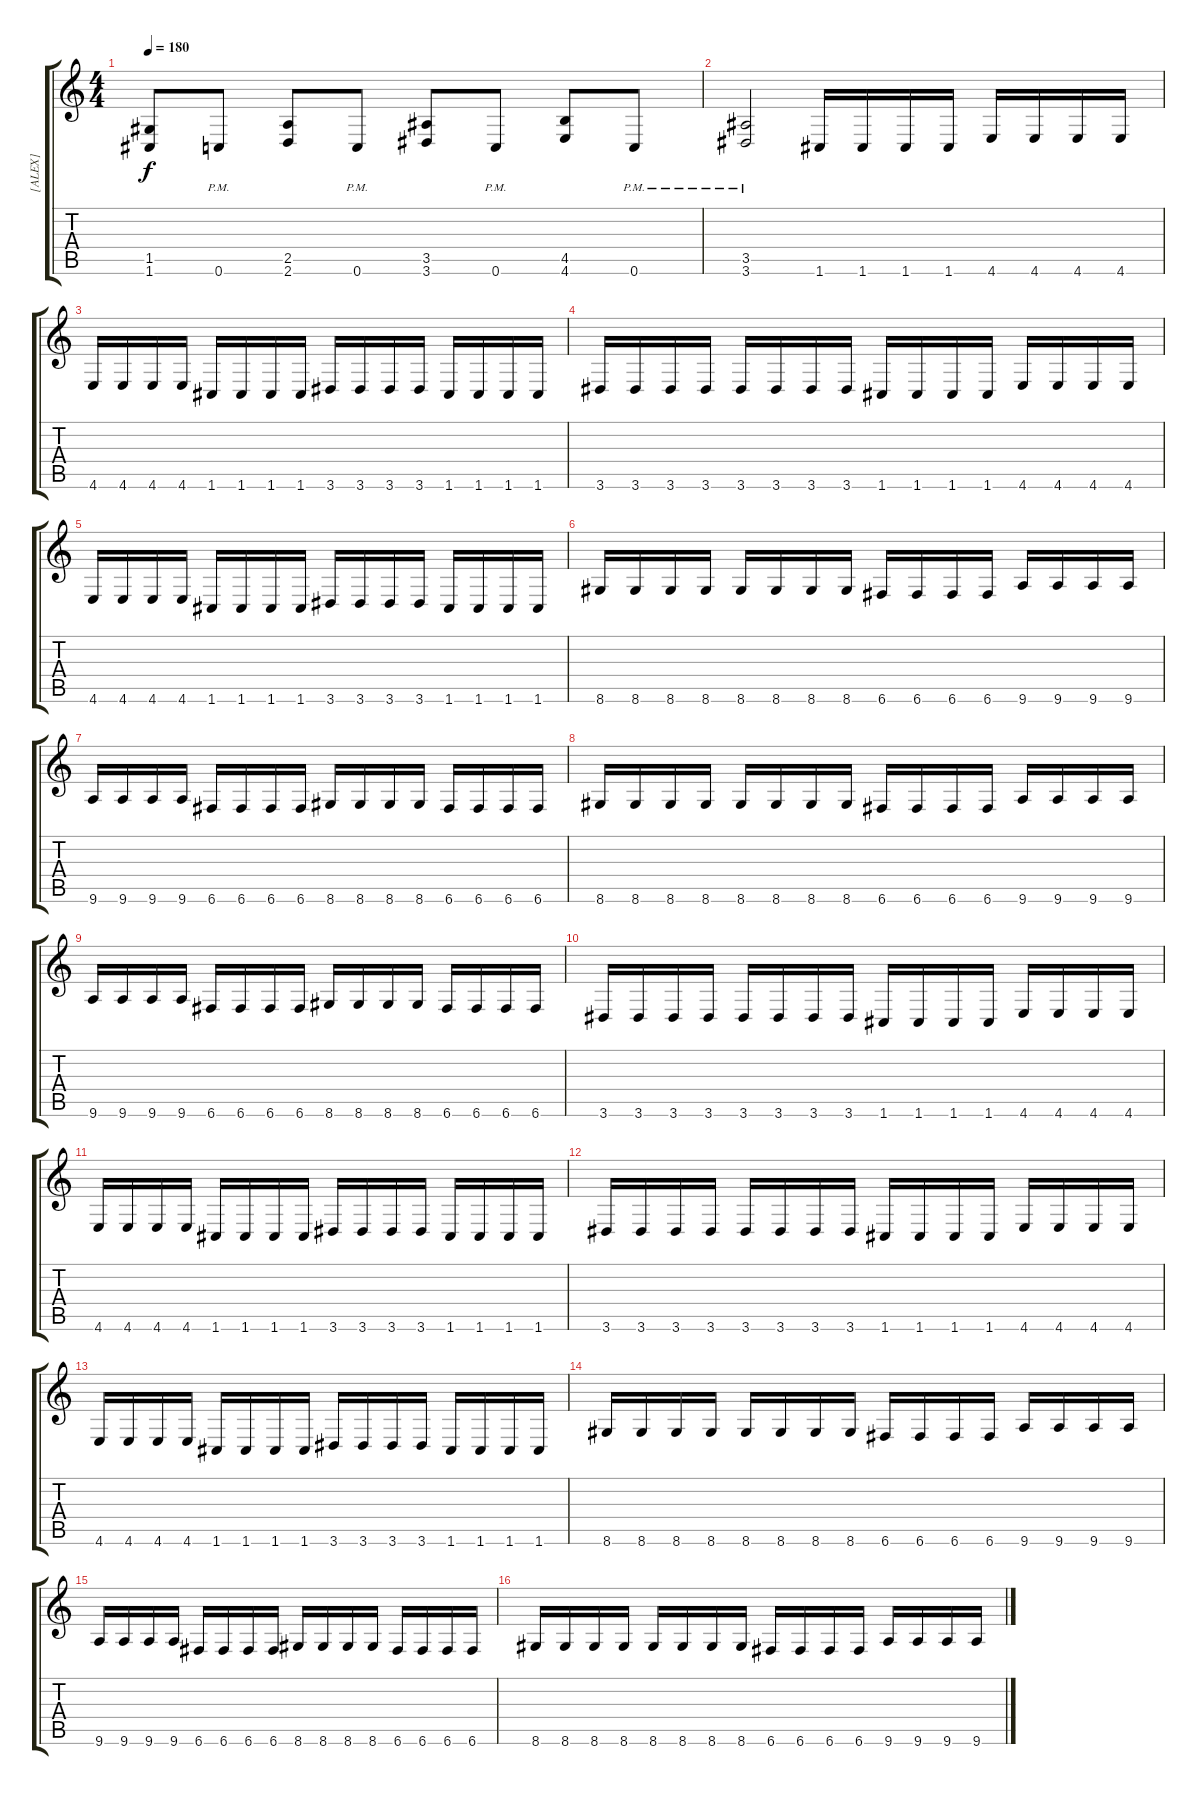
\track ("[ALEX]" "[ALEX]") {instrument overdrivenguitar}
\staff {score tabs}
\tuning (D4 A3 F3 C3 G2 C2) {hide}
\ts (4 4)
\tempo 180
\clef g2
\ks c
(1.5 1.6).8{dy f} 0.6{pm}.8 (2.5 2.6).8 0.6{pm}.8 (3.5 3.6).8 0.6{pm}.8 (4.5 4.6).8 0.6{pm}.8 |
(3.5{pm} 3.6{pm}).2 1.6.16 1.6.16 1.6.16 1.6.16 4.6.16 4.6.16 4.6.16 4.6.16 |
4.6.16 4.6.16 4.6.16 4.6.16 1.6.16 1.6.16 1.6.16 1.6.16 3.6.16 3.6.16 3.6.16 3.6.16 1.6.16 1.6.16 1.6.16 1.6.16 |
3.6.16 3.6.16 3.6.16 3.6.16 3.6.16 3.6.16 3.6.16 3.6.16 1.6.16 1.6.16 1.6.16 1.6.16 4.6.16 4.6.16 4.6.16 4.6.16 |
4.6.16 4.6.16 4.6.16 4.6.16 1.6.16 1.6.16 1.6.16 1.6.16 3.6.16 3.6.16 3.6.16 3.6.16 1.6.16 1.6.16 1.6.16 1.6.16 |
8.6.16 8.6.16 8.6.16 8.6.16 8.6.16 8.6.16 8.6.16 8.6.16 6.6.16 6.6.16 6.6.16 6.6.16 9.6.16 9.6.16 9.6.16 9.6.16 |
9.6.16 9.6.16 9.6.16 9.6.16 6.6.16 6.6.16 6.6.16 6.6.16 8.6.16 8.6.16 8.6.16 8.6.16 6.6.16 6.6.16 6.6.16 6.6.16 |
8.6.16 8.6.16 8.6.16 8.6.16 8.6.16 8.6.16 8.6.16 8.6.16 6.6.16 6.6.16 6.6.16 6.6.16 9.6.16 9.6.16 9.6.16 9.6.16 |
9.6.16 9.6.16 9.6.16 9.6.16 6.6.16 6.6.16 6.6.16 6.6.16 8.6.16 8.6.16 8.6.16 8.6.16 6.6.16 6.6.16 6.6.16 6.6.16 |
3.6.16 3.6.16 3.6.16 3.6.16 3.6.16 3.6.16 3.6.16 3.6.16 1.6.16 1.6.16 1.6.16 1.6.16 4.6.16 4.6.16 4.6.16 4.6.16 |
4.6.16 4.6.16 4.6.16 4.6.16 1.6.16 1.6.16 1.6.16 1.6.16 3.6.16 3.6.16 3.6.16 3.6.16 1.6.16 1.6.16 1.6.16 1.6.16 |
3.6.16 3.6.16 3.6.16 3.6.16 3.6.16 3.6.16 3.6.16 3.6.16 1.6.16 1.6.16 1.6.16 1.6.16 4.6.16 4.6.16 4.6.16 4.6.16 |
4.6.16 4.6.16 4.6.16 4.6.16 1.6.16 1.6.16 1.6.16 1.6.16 3.6.16 3.6.16 3.6.16 3.6.16 1.6.16 1.6.16 1.6.16 1.6.16 |
8.6.16 8.6.16 8.6.16 8.6.16 8.6.16 8.6.16 8.6.16 8.6.16 6.6.16 6.6.16 6.6.16 6.6.16 9.6.16 9.6.16 9.6.16 9.6.16 |
9.6.16 9.6.16 9.6.16 9.6.16 6.6.16 6.6.16 6.6.16 6.6.16 8.6.16 8.6.16 8.6.16 8.6.16 6.6.16 6.6.16 6.6.16 6.6.16 |
8.6.16 8.6.16 8.6.16 8.6.16 8.6.16 8.6.16 8.6.16 8.6.16 6.6.16 6.6.16 6.6.16 6.6.16 9.6.16 9.6.16 9.6.16 9.6.16
